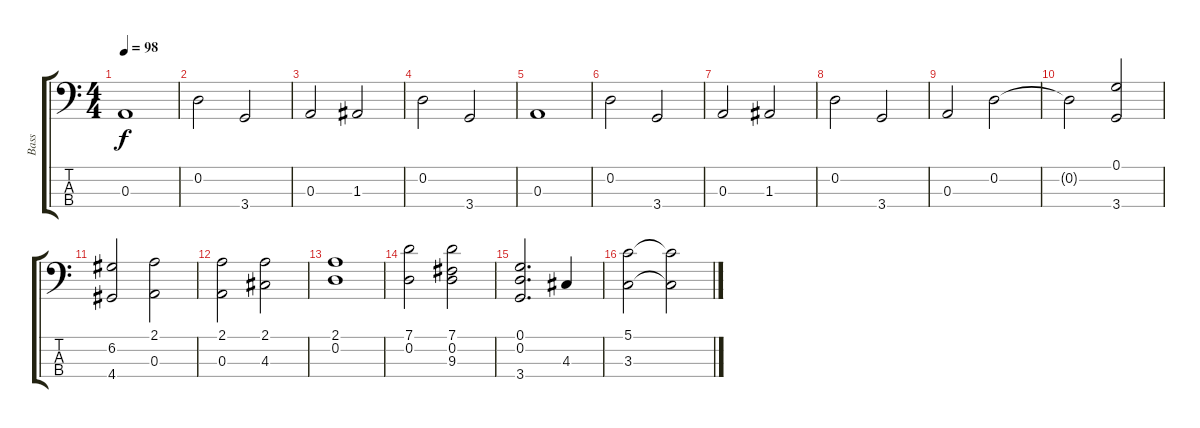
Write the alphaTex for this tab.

\track ("Bass" "Bass") {instrument synthbass2}
\staff {score tabs}
\tuning (G2 D2 A1 E1) {hide}
\ts (4 4)
\tempo 98
\clef f4
\ks c
0.3.1{dy f} |
0.2.2 3.4.2 |
0.3.2 1.3.2 |
0.2.2 3.4.2 |
0.3.1 |
0.2.2 3.4.2 |
0.3.2 1.3.2 |
0.2.2 3.4.2 |
0.3.2 0.2.2 |
0.2{t}.2 (0.1 3.4).2 |
(6.2 4.4).2 (2.1 0.3).2 |
(2.1 0.3).2 (2.1 4.3).2 |
(2.1 0.2).1 |
(7.1 0.2).2 (7.1 0.2 9.3).2 |
(0.1 0.2 3.4).2{d} 4.3.4 |
(5.1 3.3).2 (5.1{t} 3.3{t}).2
